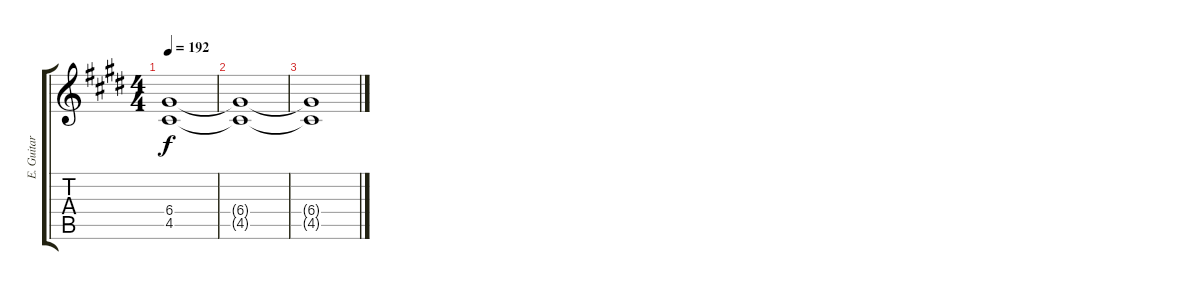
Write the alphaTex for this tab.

\track ("E. Guitar I" "E. Guitar ") {instrument overdrivenguitar}
\staff {score tabs}
\tuning (E4 B3 G3 D3 A2 E2) {hide}
\ts (4 4)
\tempo 192
\clef g2
\ks e
(6.4{t} 4.5{t}).1{dy f volume 0} |
(6.4{t} 4.5{t}).1 |
(6.4{t} 4.5{t}).1
